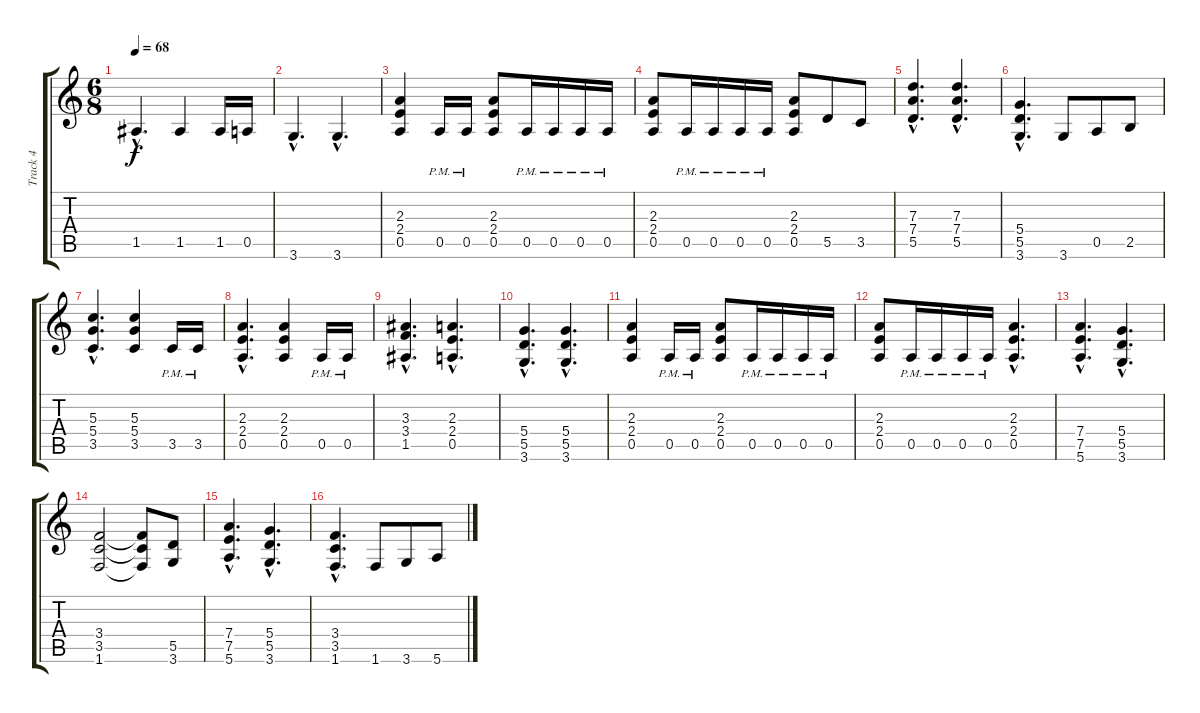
\track ("Track 4" "Track 4") {instrument overdrivenguitar}
\staff {score tabs}
\tuning (E4 B3 G3 D3 A2 E2) {hide}
\ts (6 8)
\tempo 68
\clef g2
\ks c
1.5{hac}.4{d dy f} 1.5.4 1.5.16 0.5.16 |
3.6{hac}.4{d} 3.6{hac}.4{d} |
(2.3 2.4 0.5).4 0.5{pm}.16 0.5{pm}.16 (2.3 2.4 0.5).8 0.5{pm}.16 0.5{pm}.16 0.5{pm}.16 0.5{pm}.16 |
(2.3 2.4 0.5).8 0.5{pm}.16 0.5{pm}.16 0.5{pm}.16 0.5{pm}.16 (2.3 2.4 0.5).8 5.5.8 3.5.8 |
(7.3{hac} 7.4{hac} 5.5{hac}).4{d} (7.3{hac} 7.4{hac} 5.5{hac}).4{d} |
(5.4{hac} 5.5{hac} 3.6{hac}).4{d} 3.6.8 0.5.8 2.5.8 |
(5.3{hac} 5.4{hac} 3.5{hac}).4{d} (5.3 5.4 3.5).4 3.5{pm}.16 3.5{pm}.16 |
(2.3{hac} 2.4{hac} 0.5{hac}).4{d} (2.3 2.4 0.5).4 0.5{pm}.16 0.5{pm}.16 |
(3.3{hac} 3.4{hac} 1.5{hac}).4{d} (2.3{hac} 2.4{hac} 0.5{hac}).4{d} |
(5.4{hac} 5.5{hac} 3.6{hac}).4{d} (5.4{hac} 5.5{hac} 3.6{hac}).4{d} |
(2.3 2.4 0.5).4 0.5{pm}.16 0.5{pm}.16 (2.3 2.4 0.5).8 0.5{pm}.16 0.5{pm}.16 0.5{pm}.16 0.5{pm}.16 |
(2.3 2.4 0.5).8 0.5{pm}.16 0.5{pm}.16 0.5{pm}.16 0.5{pm}.16 (2.3{hac} 2.4{hac} 0.5{hac}).4{d} |
(7.4{hac} 7.5{hac} 5.6{hac}).4{d} (5.4{hac} 5.5{hac} 3.6{hac}).4{d} |
(3.4 3.5 1.6).2 (3.4{t} 3.5{t} 1.6{t}).8 (5.5 3.6).8 |
(7.4{hac} 7.5{hac} 5.6{hac}).4{d} (5.4{hac} 5.5{hac} 3.6{hac}).4{d} |
(3.4{hac} 3.5{hac} 1.6{hac}).4{d} 1.6.8 3.6.8 5.6.8
